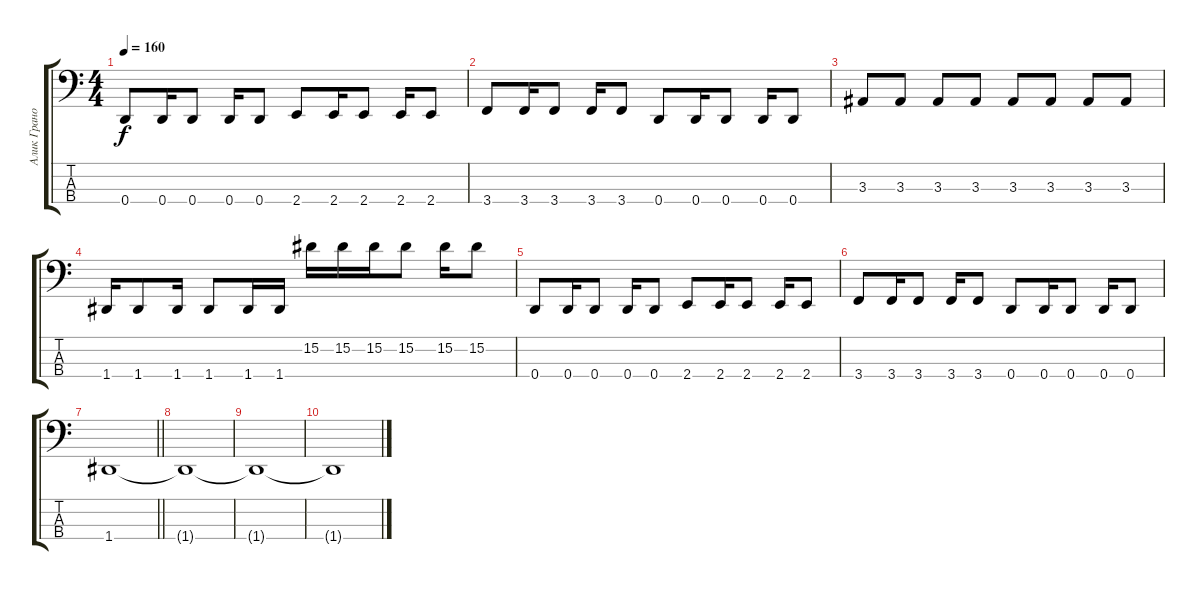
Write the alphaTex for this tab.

\track ("Алик Грановский" "Алик Грано") {instrument electricbassfinger}
\staff {score tabs}
\tuning (F2 C2 G1 D1) {hide}
\ts (4 4)
\tempo 160
\clef f4
\ks c
0.4.8{dy f} 0.4.16 0.4.8 0.4.16 0.4.8 2.4.8 2.4.16 2.4.8 2.4.16 2.4.8 |
3.4.8 3.4.16 3.4.8 3.4.16 3.4.8 0.4.8 0.4.16 0.4.8 0.4.16 0.4.8 |
3.3.8 3.3.8 3.3.8 3.3.8 3.3.8 3.3.8 3.3.8 3.3.8 |
1.4.16 1.4.8 1.4.16 1.4.8 1.4.16 1.4.16 15.2.16 15.2.16 15.2.16 15.2.8 15.2.16 15.2.8 |
0.4.8 0.4.16 0.4.8 0.4.16 0.4.8 2.4.8 2.4.16 2.4.8 2.4.16 2.4.8 |
3.4.8 3.4.16 3.4.8 3.4.16 3.4.8 0.4.8 0.4.16 0.4.8 0.4.16 0.4.8 |
\barLineRight lightlight
1.4.1 |
1.4{t}.1 |
1.4{t}.1 |
1.4{t}.1
